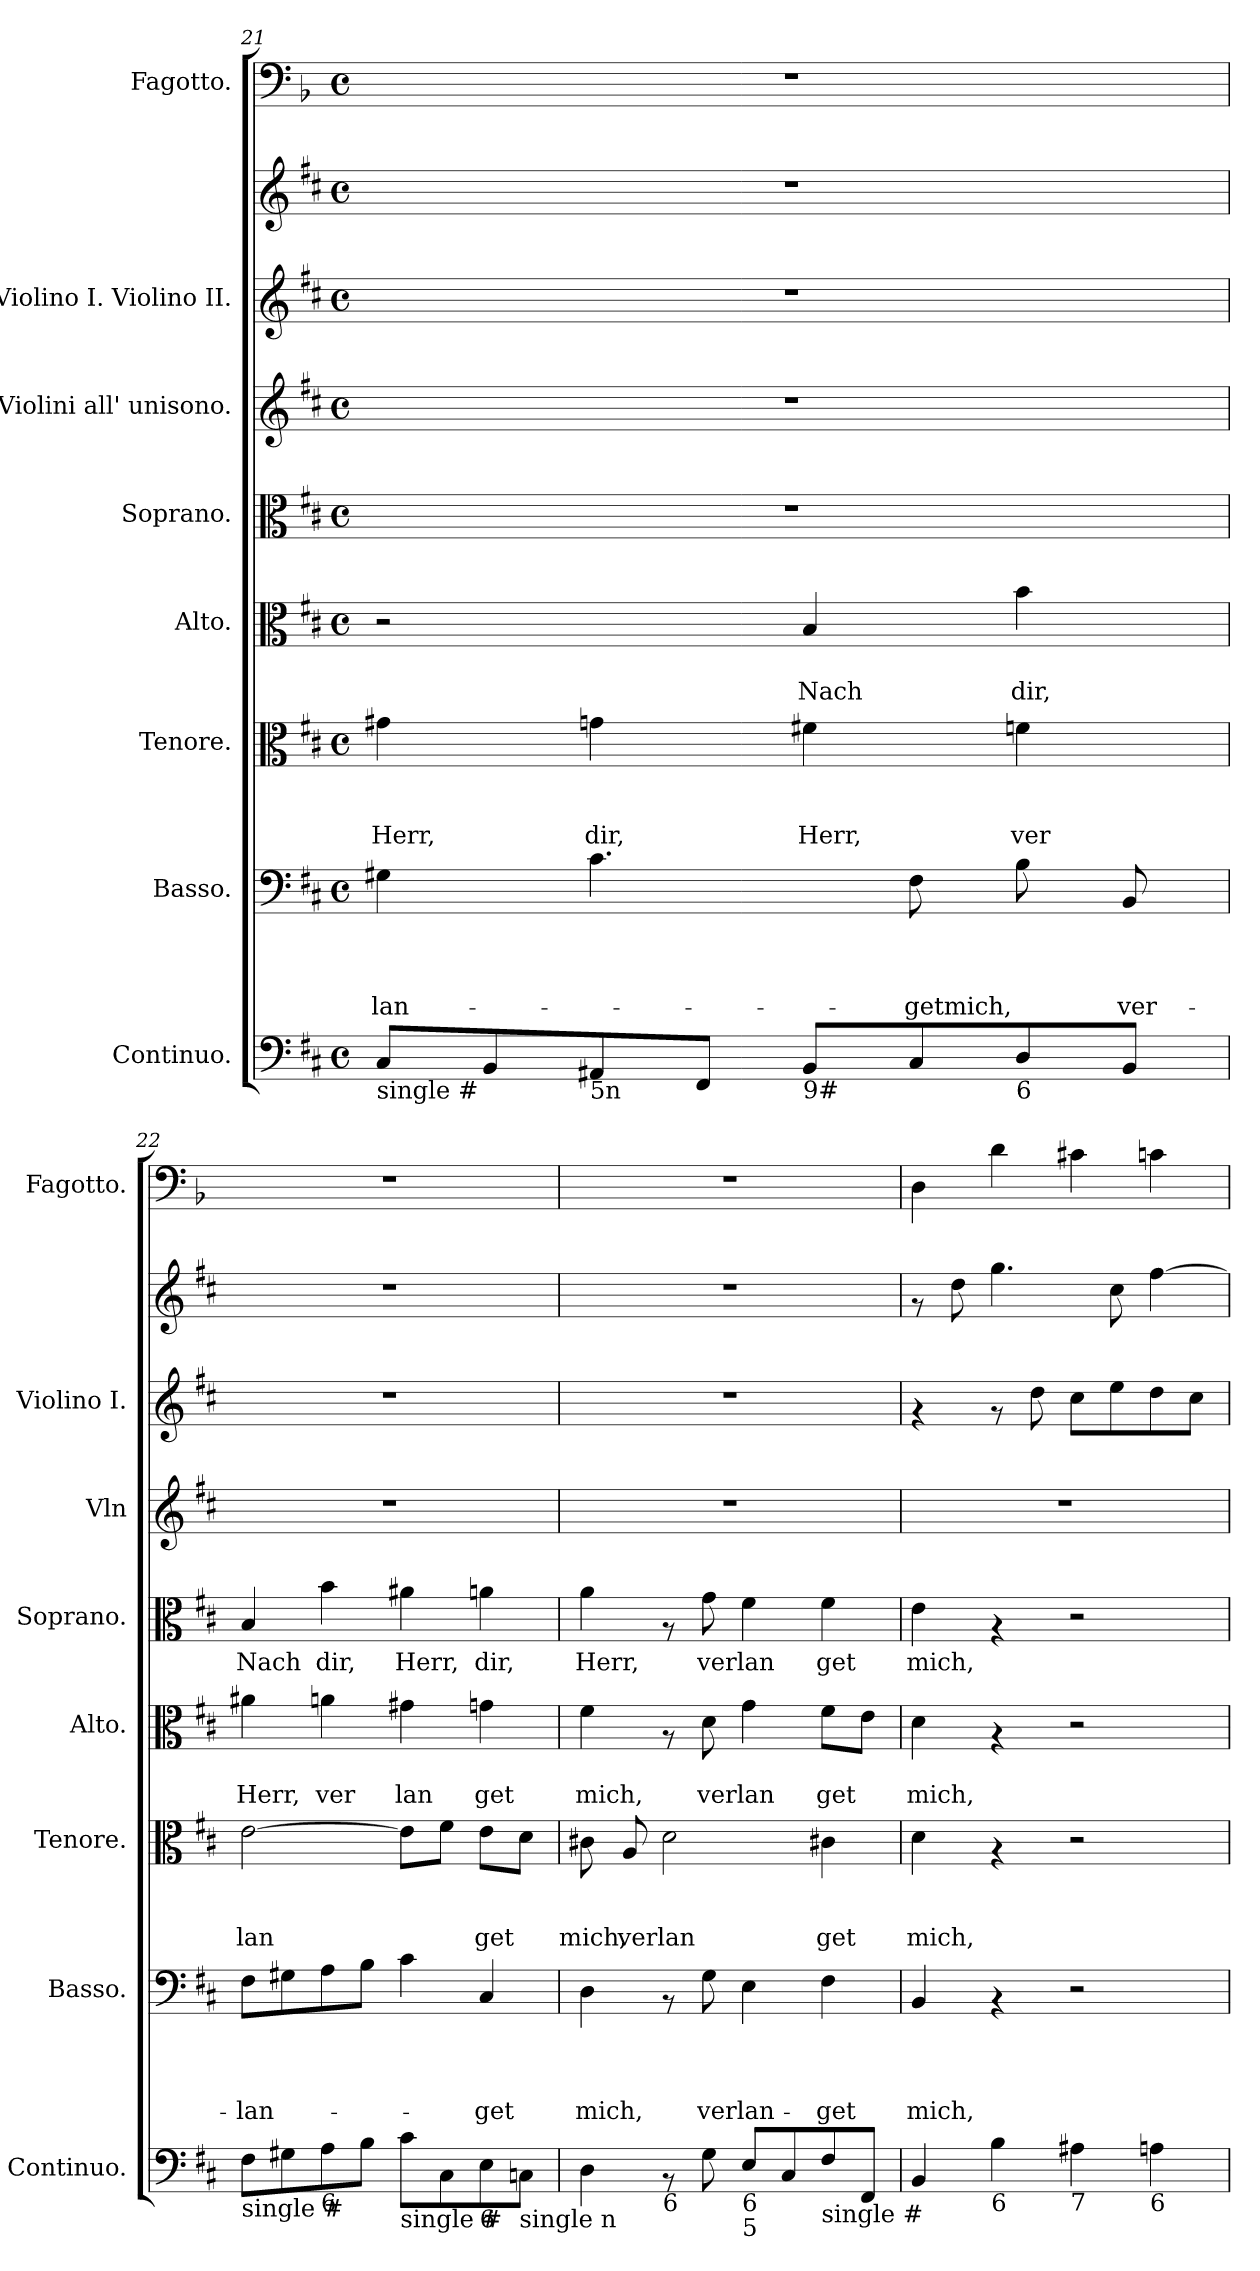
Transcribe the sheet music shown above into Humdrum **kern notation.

**kern	**kern	**text	**text	**text	**text	**kern	**text	**text	**text	**kern	**text	**text	**kern	**text	**kern	**kern	**kern	**kern
*part8	*part7	*part7	*part7	*part7	*part7	*part6	*part6	*part6	*part6	*part5	*part5	*part5	*part4	*part4	*part3	*part2	*part2	*part1
*staff9	*staff8	*staff8	*staff8	*staff8	*staff8	*staff7	*staff7	*staff7	*staff7	*staff6	*staff6	*staff6	*staff5	*staff5	*staff4	*staff3	*staff2	*staff1
*I"Continuo.	*I"Basso.	*	*	*	*	*I"Tenore.	*	*	*	*I"Alto.	*	*	*I"Soprano.	*	*I"Violini all' unisono.	*I"Violino I. Violino II.	*	*I"Fagotto.
*I'Continuo.	*I'Basso.	*	*	*	*	*I'Tenore.	*	*	*	*I'Alto.	*	*	*I'Soprano.	*	*I'Vln	*I'Violino I.	*	*I'Fagotto.
*clefF4	*clefF4	*	*	*	*	*clefC3	*	*	*	*clefC3	*	*	*clefC3	*	*clefG2	*clefG2	*clefG2	*clefF4
*	*	*	*	*	*	*	*	*	*	*	*	*	*	*	*	*	*	*ITrd2c3
*k[f#c#]	*k[f#c#]	*	*	*	*	*k[f#c#]	*	*	*	*k[f#c#]	*	*	*k[f#c#]	*	*k[f#c#]	*k[f#c#]	*k[f#c#]	*k[f#c#]
*D:	*D:	*	*	*	*	*D:	*	*	*	*D:	*	*	*D:	*	*D:	*D:	*D:	*D:
*M4/4	*M4/4	*	*	*	*	*M4/4	*	*	*	*M4/4	*	*	*M4/4	*	*M4/4	*M4/4	*M4/4	*M4/4
*met(c)	*met(c)	*	*	*	*	*met(c)	*	*	*	*met(c)	*	*	*met(c)	*	*met(c)	*met(c)	*met(c)	*met(c)
=21	=21	=21	=21	=21	=21	=21	=21	=21	=21	=21	=21	=21	=21	=21	=21	=21	=21	=21
!LO:TX:b:t=single #	!	!	!	!	!	!	!	!	!	!	!	!	!	!	!	!	!	!
!	!	!	!	!	!LO:LY:b	!	!	!	!LO:LY:b	!	!	!	!	!	!	!	!	!
8C#/L	4G#X\	.	.	.	-lan-	4g#X\	.	.	Herr,	2r	.	.	1r	.	1r	1r	1r	1r
8BB/	.	.	.	.	.	.	.	.	.	.	.	.	.	.	.	.	.	.
!LO:TX:b:t=5n	!	!	!	!	!	!	!	!	!	!	!	!	!	!	!	!	!	!
!	!	!	!	!	!	!	!	!	!LO:LY:b	!	!	!	!	!	!	!	!	!
8AA#X/	4.c#\	.	.	.	.	4gn\	.	.	dir,	.	.	.	.	.	.	.	.	.
8FF#/J	.	.	.	.	.	.	.	.	.	.	.	.	.	.	.	.	.	.
!LO:TX:b:t=9#	!	!	!	!	!	!	!	!	!	!	!	!	!	!	!	!	!	!
!	!	!	!	!	!	!	!	!	!LO:LY:b	!	!	!LO:LY:b	!	!	!	!	!	!
8BB/L	.	.	.	.	.	4f#X\	.	.	Herr,	4B/	.	Nach	.	.	.	.	.	.
!	!	!	!	!	!LO:LY:b	!	!	!	!	!	!	!	!	!	!	!	!	!
8C#/	8F#\	.	.	.	-getmich,	.	.	.	.	.	.	.	.	.	.	.	.	.
!LO:TX:b:t=6	!	!	!	!	!	!	!	!	!	!	!	!	!	!	!	!	!	!
!	!	!	!	!	!	!	!	!	!LO:LY:b	!	!	!LO:LY:b	!	!	!	!	!	!
8D/	8B\	.	.	.	.	4fn\	.	.	ver	4b\	.	dir,	.	.	.	.	.	.
!	!	!	!	!	!LO:LY:b	!	!	!	!	!	!	!	!	!	!	!	!	!
8BB/J	8BB/	.	.	.	ver-	.	.	.	.	.	.	.	.	.	.	.	.	.
=22!	=22!	=22!	=22!	=22!	=22!	=22!	=22!	=22!	=22!	=22!	=22!	=22!	=22!	=22!	=22!	=22!	=22!	=22!
!LO:TX:b:t=single #	!	!	!	!	!	!	!	!	!	!	!	!	!	!	!	!	!	!
!	!	!	!	!	!LO:LY:b	!	!	!	!LO:LY:b	!	!	!LO:LY:b	!	!LO:LY:b	!	!	!	!
8F#\L	8F#\L	.	.	.	-lan-	[>2e\	.	.	lan	4a#X\	.	Herr,	4B/	Nach	1r	1r	1r	1r
8G#X\	8G#X\	.	.	.	.	.	.	.	.	.	.	.	.	.	.	.	.	.
!LO:TX:b:t=6	!	!	!	!	!	!	!	!	!	!	!	!	!	!	!	!	!	!
!	!	!	!	!	!	!	!	!	!	!	!	!LO:LY:b	!	!LO:LY:b	!	!	!	!
8A\	8A\	.	.	.	.	.	.	.	.	4an\	.	ver	4b\	dir,	.	.	.	.
8B\J	8B\J	.	.	.	.	.	.	.	.	.	.	.	.	.	.	.	.	.
!LO:TX:b:t=single #	!	!	!	!	!	!	!	!	!	!	!	!	!	!	!	!	!	!
!	!	!	!	!	!	!	!	!	!	!	!	!LO:LY:b	!	!LO:LY:b	!	!	!	!
8c#\L	4c#\	.	.	.	.	8e\L]	.	.	.	4g#X\	.	lan	4a#X\	Herr,	.	.	.	.
8C#\	.	.	.	.	.	8f#\J	.	.	.	.	.	.	.	.	.	.	.	.
!LO:TX:b:t=6	!	!	!	!	!	!	!	!	!	!	!	!	!	!	!	!	!	!
!	!	!	!	!	!LO:LY:b	!	!	!	!LO:LY:b	!	!	!LO:LY:b	!	!LO:LY:b	!	!	!	!
8E\	4C#/	.	.	.	-get	8e\L	.	.	get	4gn\	.	get	4an\	dir,	.	.	.	.
!LO:TX:b:t=single n	!	!	!	!	!	!	!	!	!	!	!	!	!	!	!	!	!	!
8C\J	.	.	.	.	.	8d\J	.	.	.	.	.	.	.	.	.	.	.	.
=23!	=23!	=23!	=23!	=23!	=23!	=23!	=23!	=23!	=23!	=23!	=23!	=23!	=23!	=23!	=23!	=23!	=23!	=23!
!	!	!	!	!	!LO:LY:b	!	!	!	!LO:LY:b	!	!	!LO:LY:b	!	!LO:LY:b	!	!	!	!
4D\	4D\	.	.	.	mich,	8c#X\	.	.	mich,	4f#\	.	mich,	4a\	Herr,	1r	1r	1r	1r
!	!	!	!	!	!	!	!	!	!LO:LY:b	!	!	!	!	!	!	!	!	!
.	.	.	.	.	.	8A/	.	.	verlan	.	.	.	.	.	.	.	.	.
!LO:TX:b:t=6	!	!	!	!	!	!	!	!	!	!	!	!	!	!	!	!	!	!
8rAA	8rAA	.	.	.	.	2d\	.	.	.	8rG	.	.	8rG	.	.	.	.	.
!	!	!	!	!	!LO:LY:b	!	!	!	!	!	!	!LO:LY:b	!	!LO:LY:b	!	!	!	!
8G\	8G\	.	.	.	verlan-	.	.	.	.	8d\	.	verlan	8g\	verlan	.	.	.	.
!LO:TX:b:t=6	!	!	!	!	!	!	!	!	!	!	!	!	!	!	!	!	!	!
!LO:TX:b:t=5	!	!	!	!	!	!	!	!	!	!	!	!	!	!	!	!	!	!
8E/L	4E\	.	.	.	.	.	.	.	.	4g\	.	.	4f#\	.	.	.	.	.
8C#/	.	.	.	.	.	.	.	.	.	.	.	.	.	.	.	.	.	.
!LO:TX:b:t=single #	!	!	!	!	!	!	!	!	!	!	!	!	!	!	!	!	!	!
!	!	!	!	!	!LO:LY:b	!	!	!	!LO:LY:b	!	!	!LO:LY:b	!	!LO:LY:b	!	!	!	!
8F#/	4F#\	.	.	.	-get	4c#X\	.	.	get	8f#\L	.	get	4f#\	get	.	.	.	.
8FF#/J	.	.	.	.	.	.	.	.	.	8e\J	.	.	.	.	.	.	.	.
=24!	=24!	=24!	=24!	=24!	=24!	=24!	=24!	=24!	=24!	=24!	=24!	=24!	=24!	=24!	=24!	=24!	=24!	=24!
!	!	!	!	!	!LO:LY:b	!	!	!	!LO:LY:b	!	!	!LO:LY:b	!	!LO:LY:b	!	!	!	!
4BB/	4BB/	.	.	.	mich,	4d\	.	.	mich,	4d\	.	mich,	4e\	mich,	1r	4rf	8rf	4BB\
.	.	.	.	.	.	.	.	.	.	.	.	.	.	.	.	.	8dd\	.
!LO:TX:b:t=6	!	!	!	!	!	!	!	!	!	!	!	!	!	!	!	!	!	!
4B\	4rAA	.	.	.	.	4rG	.	.	.	4rG	.	.	4rG	.	.	8rf	4.gg\	4B\
.	.	.	.	.	.	.	.	.	.	.	.	.	.	.	.	8dd\	.	.
!LO:TX:b:t=7	!	!	!	!	!	!	!	!	!	!	!	!	!	!	!	!	!	!
4A#X\	2r	.	.	.	.	2r	.	.	.	2r	.	.	2r	.	.	8cc#\L	.	4A#X\
.	.	.	.	.	.	.	.	.	.	.	.	.	.	.	.	8ee\	8cc#\	.
!LO:TX:b:t=6	!	!	!	!	!	!	!	!	!	!	!	!	!	!	!	!	!	!
4An\	.	.	.	.	.	.	.	.	.	.	.	.	.	.	.	8dd\	[<4ff#\	4An\
.	.	.	.	.	.	.	.	.	.	.	.	.	.	.	.	8cc#\J	.	.
=!	=!	=!	=!	=!	=!	=!	=!	=!	=!	=!	=!	=!	=!	=!	=!	=!	=!	=!
*-	*-	*-	*-	*-	*-	*-	*-	*-	*-	*-	*-	*-	*-	*-	*-	*-	*-	*-
